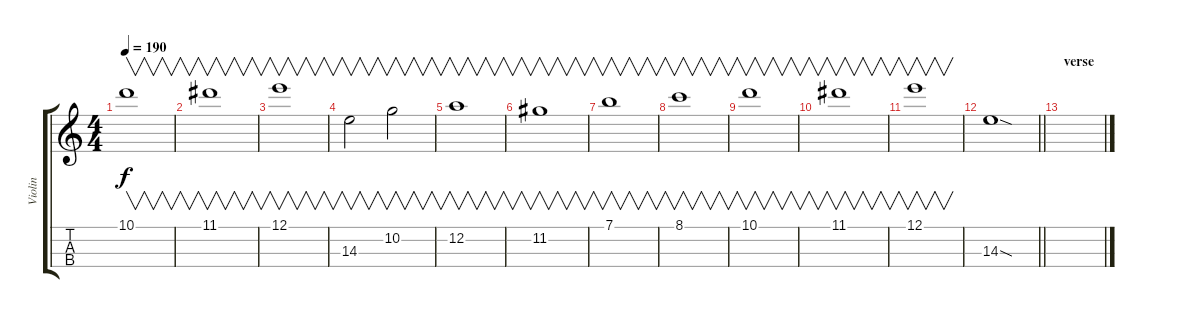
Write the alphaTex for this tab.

\track ("Violin" "Violin") {instrument violin}
\staff {score tabs}
\tuning (E5 A4 D4 G3) {hide}
\ts (4 4)
\tempo 190
\clef g2
\ks c
10.1.1{v dy f} |
11.1.1{v} |
12.1.1{v} |
14.3.2{v} 10.2.2{v} |
12.2.1{v volume 13 instrument violin} |
11.2.1{v} |
7.1.1{v} |
8.1.1{v} |
10.1.1{v} |
11.1.1{v} |
12.1.1{v} |
\barLineRight lightlight
14.3{sod}.1 |
\section ("" "verse")
